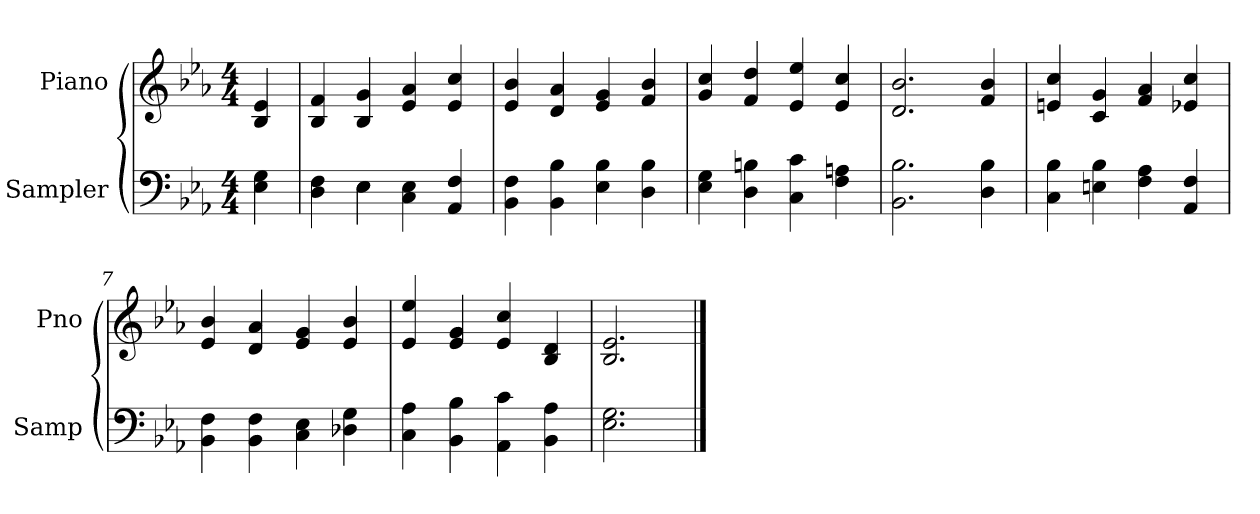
**kern	**kern
*part2	*part1
*staff2	*staff1
*I"Sampler	*I"Piano
*I'Samp	*I'Pno
*clefF4	*clefG2
*k[b-e-a-]	*k[b-e-a-]
*E-:	*E-:
*M4/4	*M4/4
=1	=1
4E- 4G	4B- 4e-
=2	=2
*^	*
4D 4F	4ryy	4B- 4f
4E-\	4E-	4B- 4g
4C 4E-	2ryy	4e- 4a-
4AA- 4F	.	4e- 4cc
*v	*v	*
=3	=3
4BB- 4F	4e- 4b-
4BB- 4B-	4d 4a-
4E- 4B-	4e- 4g
4D 4B-	4f 4b-
=4	=4
4E- 4G	4g 4cc
4D 4Bn	4f 4dd
4C 4c	4e- 4ee-
4F 4An	4e- 4cc
=5	=5
2.BB- 2.B-	2.d 2.b-
4D 4B-	4f 4b-
=6	=6
4C 4B-	4en 4cc
4En 4B-	4c 4g
4F 4A-	4f 4a-
4AA- 4F	4e-X 4cc
=7	=7
4BB- 4F	4e- 4b-
4BB- 4F	4d 4a-
4C 4E-	4e- 4g
4D-X 4G	4e- 4b-
=8	=8
4C 4A-	4e- 4ee-
4BB- 4B-	4e- 4g
4AA- 4c	4e- 4cc
4BB- 4A-	4B- 4d
=9	=9
2.E- 2.G	2.B- 2.e-
==	==
*-	*-
